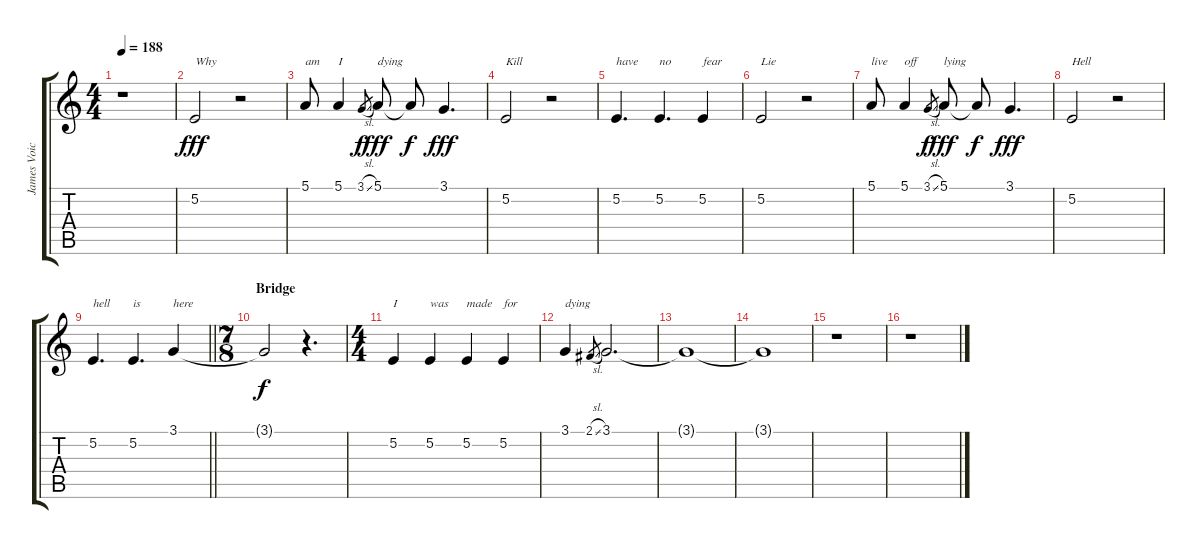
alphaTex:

\track ("James Voice" "James Voic") {instrument lead6voice}
\staff {score tabs}
\tuning (E4 B3 G3 D3 A2 E2) {hide}
\ts (4 4)
\tempo 188
\clef g2
\ks c
r.1{dy f} |
5.2.2{txt "Why" dy fff} r.2 |
5.1.8{txt "am"} 5.1.4{txt "I"} 3.1{sl}.8{gr dy f} 5.1.8{txt "dying" dy fff} 5.1{t}.8{dy f} 3.1.4{d dy fff} |
5.2.2{txt "Kill"} r.2 |
5.2.4{d txt "have"} 5.2.4{d txt "no"} 5.2.4{txt "fear"} |
5.2.2{txt "Lie"} r.2 |
5.1.8{txt "live"} 5.1.4{txt "off"} 3.1{sl}.8{gr dy f} 5.1.8{txt "lying" dy fff} 5.1{t}.8{dy f} 3.1.4{d dy fff} |
5.2.2{txt "Hell"} r.2 |
\barLineRight lightlight
5.2.4{d txt "hell"} 5.2.4{d txt "is"} 3.1.4{txt "here"} |
\ts (7 8)
\section ("" "Bridge")
3.1{t}.2{dy f} r.4{d} |
\ts (4 4)
5.2.4{txt "I"} 5.2.4{txt "was"} 5.2.4{txt "made"} 5.2.4{txt "for"} |
3.1.4{txt "dying"} 2.1{sl}.8{gr} 3.1.2{d} |
3.1{t}.1 |
3.1{t}.1 |
r.1 |
r.1
